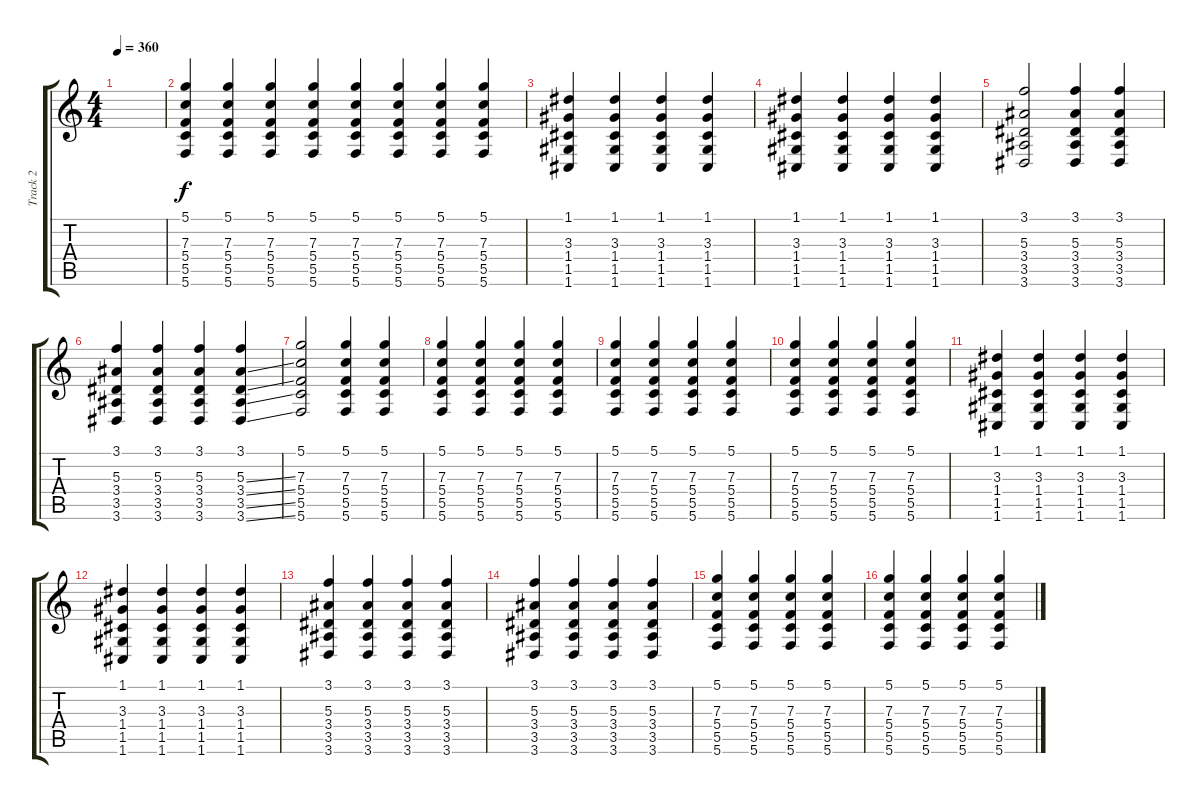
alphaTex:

\track ("Track 2" "Track 2") {instrument overdrivenguitar}
\staff {score tabs}
\tuning (D4 A3 F3 C3 G2 C2) {hide}
\ts (4 4)
\tempo 360
\clef g2
\ks c
|
(5.1 7.3 5.4 5.5 5.6).4 (5.1 7.3 5.4 5.5 5.6).4 (5.1 7.3 5.4 5.5 5.6).4 (5.1 7.3 5.4 5.5 5.6).4 (5.1 7.3 5.4 5.5 5.6).4 (5.1 7.3 5.4 5.5 5.6).4 (5.1 7.3 5.4 5.5 5.6).4 (5.1 7.3 5.4 5.5 5.6).4 |
(1.1 3.3 1.4 1.5 1.6).4 (1.1 3.3 1.4 1.5 1.6).4 (1.1 3.3 1.4 1.5 1.6).4 (1.1 3.3 1.4 1.5 1.6).4 |
(1.1 3.3 1.4 1.5 1.6).4 (1.1 3.3 1.4 1.5 1.6).4 (1.1 3.3 1.4 1.5 1.6).4 (1.1 3.3 1.4 1.5 1.6).4 |
(3.1 5.3 3.4 3.5 3.6).2 (3.1 5.3 3.4 3.5 3.6).4 (3.1 5.3 3.4 3.5 3.6).4 |
(3.1 5.3 3.4 3.5 3.6).4 (3.1 5.3 3.4 3.5 3.6).4 (3.1 5.3 3.4 3.5 3.6).4 (3.1 5.3{ss} 3.4{ss} 3.5{ss} 3.6{ss}).4 |
(5.1 7.3 5.4 5.5 5.6).2 (5.1 7.3 5.4 5.5 5.6).4 (5.1 7.3 5.4 5.5 5.6).4 |
(5.1 7.3 5.4 5.5 5.6).4 (5.1 7.3 5.4 5.5 5.6).4 (5.1 7.3 5.4 5.5 5.6).4 (5.1 7.3 5.4 5.5 5.6).4 |
(5.1 7.3 5.4 5.5 5.6).4 (5.1 7.3 5.4 5.5 5.6).4 (5.1 7.3 5.4 5.5 5.6).4 (5.1 7.3 5.4 5.5 5.6).4 |
(5.1 7.3 5.4 5.5 5.6).4 (5.1 7.3 5.4 5.5 5.6).4 (5.1 7.3 5.4 5.5 5.6).4 (5.1 7.3 5.4 5.5 5.6).4 |
(1.1 3.3 1.4 1.5 1.6).4 (1.1 3.3 1.4 1.5 1.6).4 (1.1 3.3 1.4 1.5 1.6).4 (1.1 3.3 1.4 1.5 1.6).4 |
(1.1 3.3 1.4 1.5 1.6).4 (1.1 3.3 1.4 1.5 1.6).4 (1.1 3.3 1.4 1.5 1.6).4 (1.1 3.3 1.4 1.5 1.6).4 |
(3.1 5.3 3.4 3.5 3.6).4 (3.1 5.3 3.4 3.5 3.6).4 (3.1 5.3 3.4 3.5 3.6).4 (3.1 5.3 3.4 3.5 3.6).4 |
(3.1 5.3 3.4 3.5 3.6).4 (3.1 5.3 3.4 3.5 3.6).4 (3.1 5.3 3.4 3.5 3.6).4 (3.1 5.3 3.4 3.5 3.6).4 |
(5.1 7.3 5.4 5.5 5.6).4 (5.1 7.3 5.4 5.5 5.6).4 (5.1 7.3 5.4 5.5 5.6).4 (5.1 7.3 5.4 5.5 5.6).4 |
(5.1 7.3 5.4 5.5 5.6).4 (5.1 7.3 5.4 5.5 5.6).4 (5.1 7.3 5.4 5.5 5.6).4 (5.1 7.3 5.4 5.5 5.6).4
